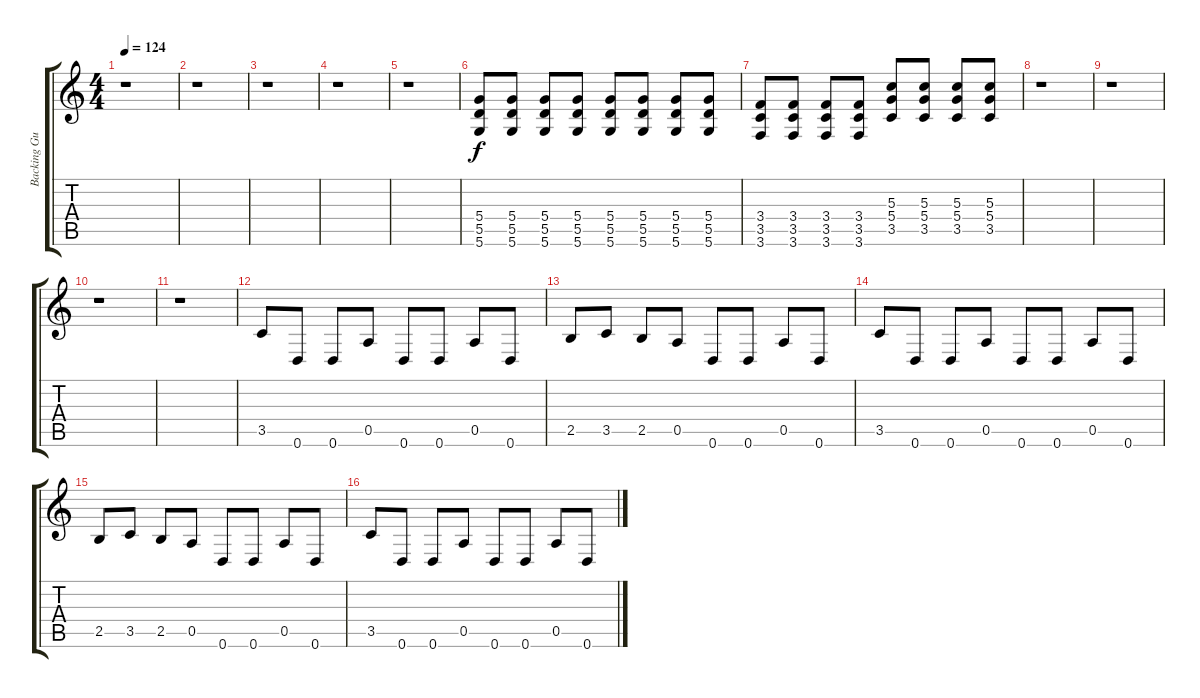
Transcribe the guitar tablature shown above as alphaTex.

\track ("Backing Guitar" "Backing Gu") {instrument distortionguitar}
\staff {score tabs}
\tuning (E4 B3 G3 D3 A2 D2) {hide}
\ts (4 4)
\tempo 124
\clef g2
\ks c
r.1{dy f} |
r.1 |
r.1 |
r.1 |
r.1 |
(5.4 5.5 5.6).8 (5.4 5.5 5.6).8 (5.4 5.5 5.6).8 (5.4 5.5 5.6).8 (5.4 5.5 5.6).8 (5.4 5.5 5.6).8 (5.4 5.5 5.6).8 (5.4 5.5 5.6).8 |
(3.4 3.5 3.6).8 (3.4 3.5 3.6).8 (3.4 3.5 3.6).8 (3.4 3.5 3.6).8 (5.3 5.4 3.5).8 (5.3 5.4 3.5).8 (5.3 5.4 3.5).8 (5.3 5.4 3.5).8 |
r.1 |
r.1 |
r.1 |
r.1 |
3.5.8 0.6.8 0.6.8 0.5.8 0.6.8 0.6.8 0.5.8 0.6.8 |
2.5.8 3.5.8 2.5.8 0.5.8 0.6.8 0.6.8 0.5.8 0.6.8 |
3.5.8 0.6.8 0.6.8 0.5.8 0.6.8 0.6.8 0.5.8 0.6.8 |
2.5.8 3.5.8 2.5.8 0.5.8 0.6.8 0.6.8 0.5.8 0.6.8 |
3.5.8 0.6.8 0.6.8 0.5.8 0.6.8 0.6.8 0.5.8 0.6.8
